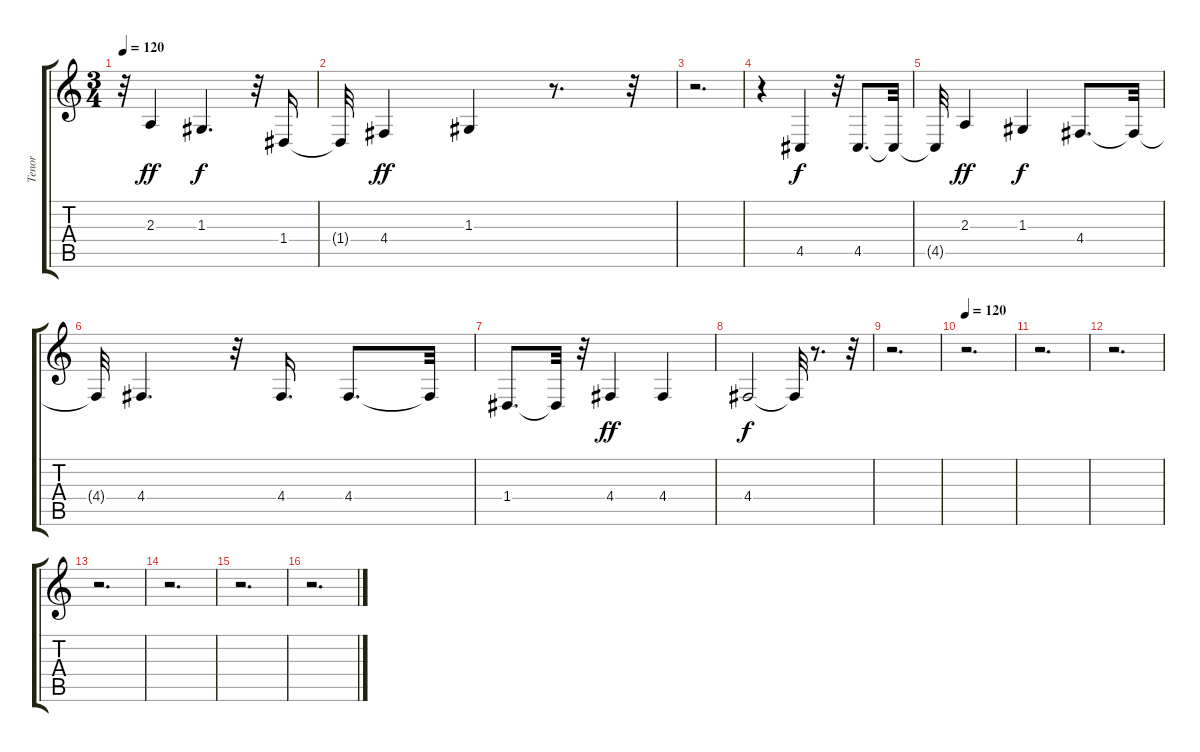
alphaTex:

\track ("Tenor" "Tenor") {instrument choiraahs}
\staff {score tabs}
\tuning (E4 B3 G3 D3 A2 E2) {hide}
\ts (3 4)
\tempo 120
\clef g2
\ks c
r.32{dy f} 2.3.4{dy ff} 1.3.4{d dy f} r.32 1.4.16 |
1.4{t}.32 4.4.4{dy ff} 1.3.4 r.8{d} r.32 |
r.2{d} |
r.4 4.5.4{dy f} r.32 4.5.8{d} 4.5{t}.32 |
4.5{t}.32 2.3.4{dy ff} 1.3.4{dy f} 4.4.8{d} 4.4{t}.32 |
4.4{t}.32 4.4.4{d} r.32 4.4.16{d} 4.4.8{d} 4.4{t}.32 |
1.4.8{d} 1.4{t}.32 r.32 4.4.4{dy ff} 4.4.4 |
4.4.2{dy f} 4.4{t}.32 r.8{d} r.32 |
r.2{d} |
\tempo 120
r.2{d} |
r.2{d} |
r.2{d} |
r.2{d} |
r.2{d} |
r.2{d} |
r.2{d}
